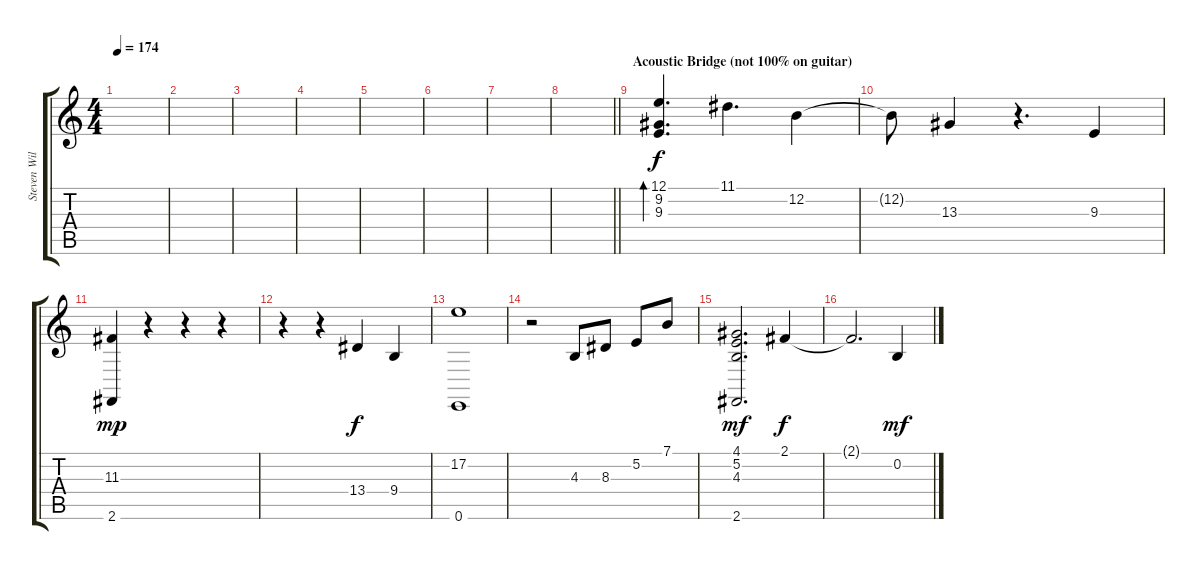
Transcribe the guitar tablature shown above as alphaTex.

\track ("Steven Wilson (Piano)" "Steven Wil") {instrument brightacousticpiano}
\staff {score tabs}
\tuning (E4 B3 G3 D3 A2 E2) {hide}
\ts (4 4)
\tempo 174
\clef g2
\ks c
|
|
|
|
|
|
|
\barLineRight lightlight
|
\section ("" "Acoustic Bridge (not 100% on guitar)")
(12.1 9.2 9.3).4{d bd 120} 11.1.4{d} 12.2.4 |
12.2{t}.8 13.3.4 r.4{d} 9.3.4 |
(11.3 2.6).4{dy mp} r.4 r.4 r.4 |
r.4 r.4 13.4.4{dy f} 9.4.4 |
(17.2 0.6).1 |
r.2 4.3.8 8.3.8 5.2.8 7.1.8 |
(4.1 5.2 4.3 2.6).2{d dy mf} 2.1.4{dy f} |
2.1{t}.2{d} 0.2.4{dy mf}
